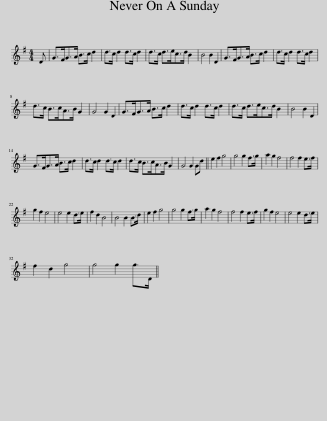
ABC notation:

X:1
L:1/8
M:4/4
I:linebreak $
K:G
V:1 treble
V:1
 D | G>FG>A B>c d2 | d>c d2 d>c d2 | d>c d>ec>d B2 | B4 B2 D2 | %5
 G>FG>A B>c d2 | d>c d2 d>c d2 |$ d>c B>cA>B G2 | G4 G2 D2 | G>FG>A B>c d2 | %10
 d>c d2 d>c d2 | d>c d>ec>d B2 | B4 B2 D2 |$ G>FG>A B>c d2 | d>c d2 d>c d2 | %15
 d>c B>cA>B G2 | G4 G2 Gd || e2 f2 g4 | g4 g2 f>g | a2 g2 f4 | %20
 f4 f2 e>f |$ g2 f2 e4 | e4 e2 d>e | f2 d2 B4 | B4 B2 B>d | %25
 e2 f2 g4 | g4 g2 f>g | a2 g2 f4 | f4 f2 e>f | g2 f2 e4 | %30
 e4 e2 d>e |$ f2 d2 g4 | g4 g2 g>D || %33
